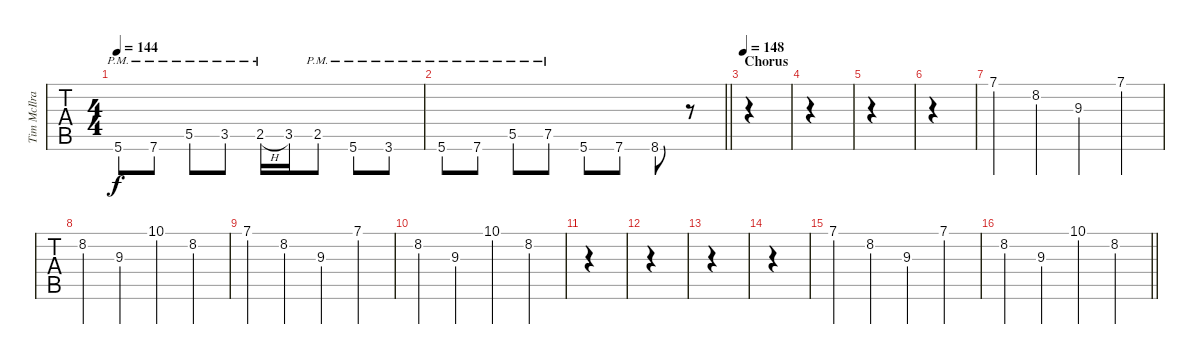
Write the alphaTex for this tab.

\track ("Tim McIlrath - Guitar Two" "Tim McIlra") {instrument distortionguitar}
\staff {tabs}
\tuning (Eb4 Bb3 Gb3 Db3 Ab2 Eb2) {hide}
\ts (4 4)
\tempo 144
\clef g2
\ks db
5.6{pm}.8{dy f} 7.6{pm}.8 5.5{pm}.8 3.5{pm}.8 2.5{h pm}.16 3.5.16 2.5{pm}.8 5.6{pm}.8 3.6{pm}.8 |
\barLineRight lightlight
5.6{pm}.8 7.6{pm}.8 5.5{pm}.8 7.5{pm}.8 5.6.8 7.6.8 8.6.8 r.8 |
\section ("" "Chorus")
\tempo 148
|
|
|
|
7.1.4{volume 6} 8.2.4 9.3.4 7.1.4 |
8.2.4 9.3.4 10.1.4 8.2.4 |
7.1.4 8.2.4 9.3.4 7.1.4 |
8.2.4 9.3.4 10.1.4 8.2.4 |
|
|
|
|
7.1.4 8.2.4 9.3.4 7.1.4 |
\barLineRight lightlight
8.2.4 9.3.4 10.1.4 8.2.4
